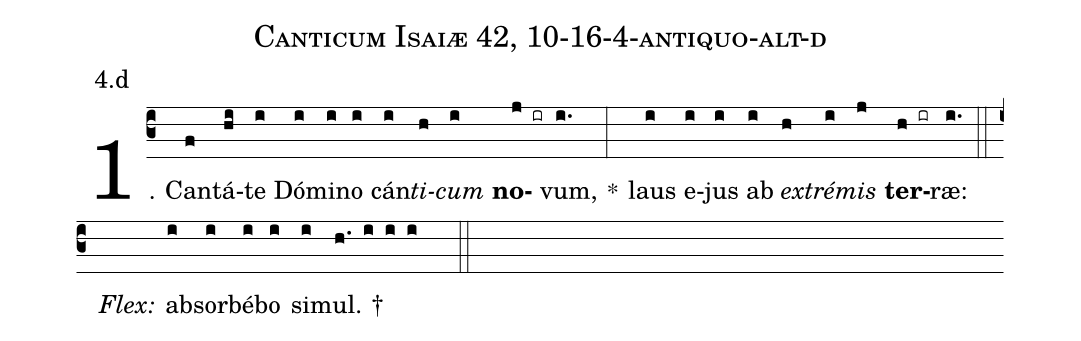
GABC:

name: Canticum Isaiæ 42, 10-16-4-antiquo-alt-d;
annotation: 4.d;
%%
(c3)1. Can(f)tá(hi)te(i) Dó(i)mi(i)no(i) cán(i)<i>ti</i>(h)<i>cum</i>(i) <b>no</b>(j ir)vum,(i.) *(:) laus(i) e(i)jus(i) ab(i) <i>ex</i>(h)<i>tré</i>(i)<i>mis</i>(j) <b>ter</b>(h ir)ræ:(i.) (::)
<i>Flex:</i>()  ab(i)sor(i)bé(i)bo(i) si(i)mul. †(h. i i i  ::)
